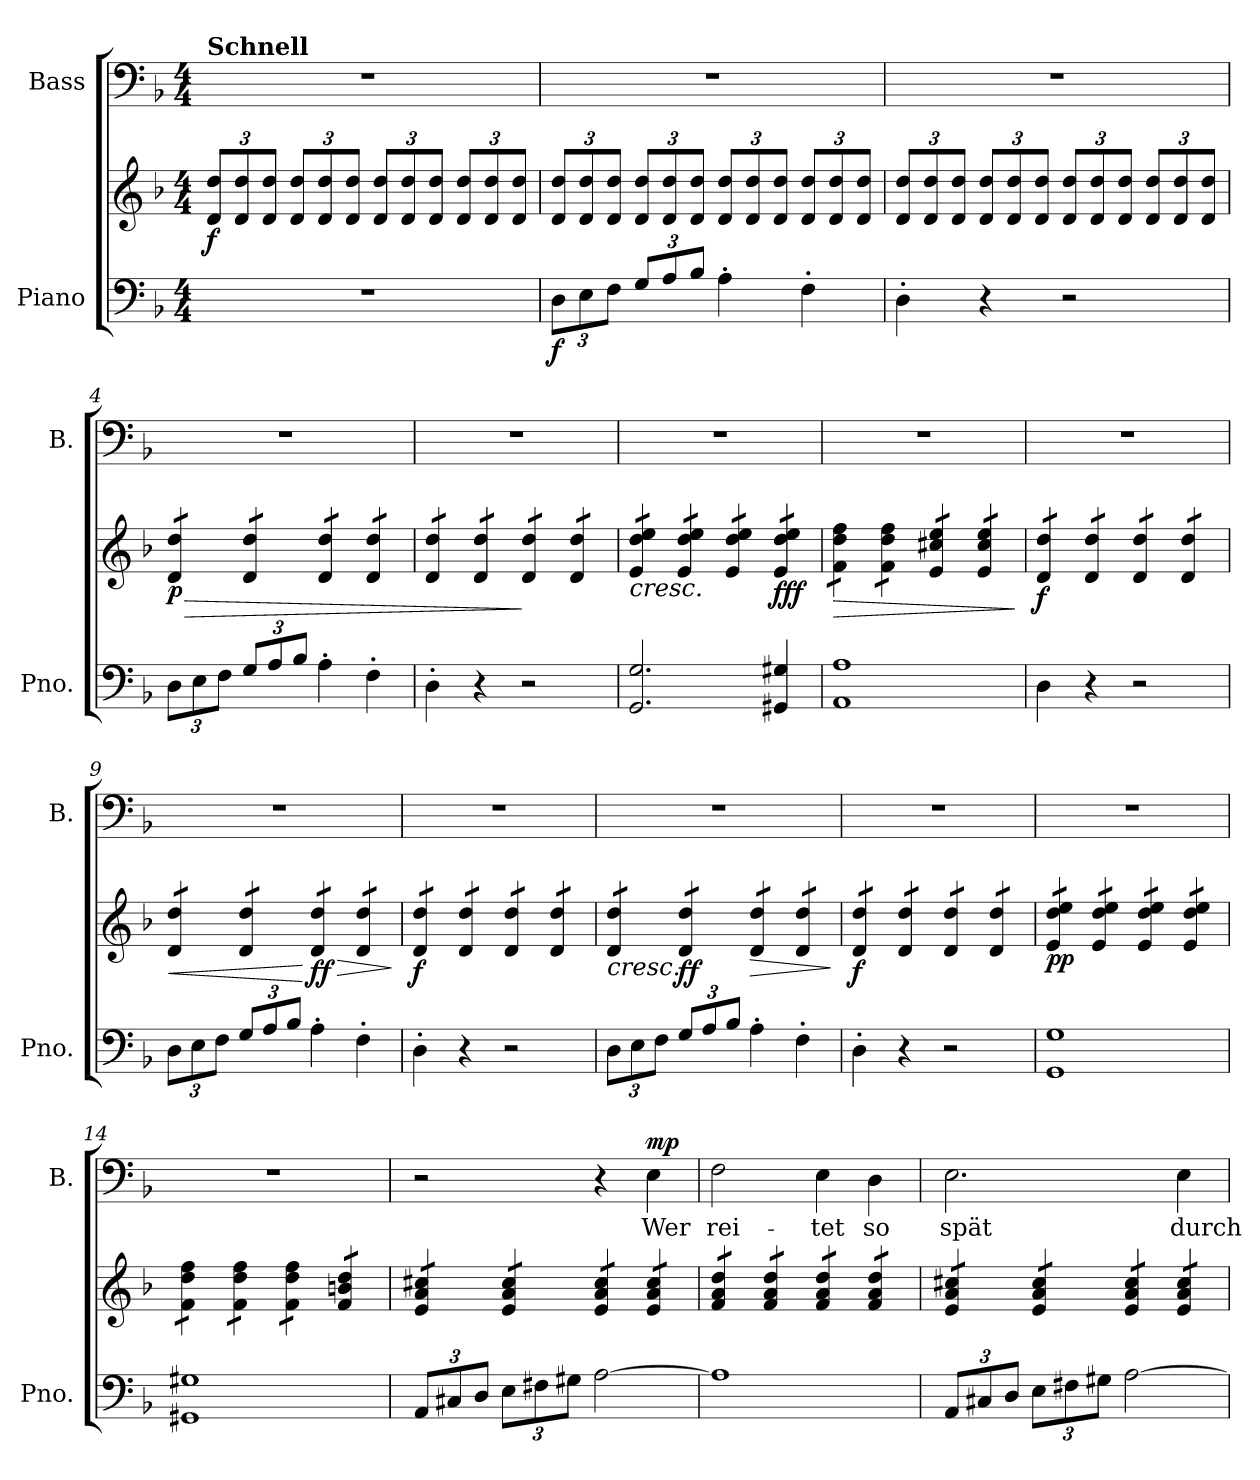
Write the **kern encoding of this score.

**kern	**kern	**dynam	**kern	**text	**dynam
*part2	*part2	*part2	*part1	*part1	*part1
*staff3	*staff2	*staff2/3	*staff1	*staff1	*staff1
*I"Piano	*	*	*I"Bass	*	*
*I'Pno.	*	*	*I'B.	*	*
*clefF4	*clefG2	*	*clefF4	*	*
*k[b-]	*k[b-]	*	*k[b-]	*	*
*M4/4	*M4/4	*	*M4/4	*	*
*MM152	*MM152	*	*MM152	*	*
*	*Xbrackettup	*	*	*	*
=1	=1	=1	=1	=1	=1
!	!	!	!LO:TX:a:B:t=Schnell	!	!
!	!	!LO:DY:b	!	!	!
1r	12d/ 12dd/L	f	1r	.	.
.	12d/ 12dd/	.	.	.	.
.	12d/ 12dd/J	.	.	.	.
.	12d/ 12dd/L	.	.	.	.
.	12d/ 12dd/	.	.	.	.
.	12d/ 12dd/J	.	.	.	.
.	12d/ 12dd/L	.	.	.	.
.	12d/ 12dd/	.	.	.	.
.	12d/ 12dd/J	.	.	.	.
.	12d/ 12dd/L	.	.	.	.
.	12d/ 12dd/	.	.	.	.
.	12d/ 12dd/J	.	.	.	.
=2	=2	=2	=2	=2	=2
*Xbrackettup	*	*	*	*	*
!	!	!LO:DY:b=2	!	!	!
*	*	*	*^	*	*
*	*	*	*	*^	*	*
*	*	*	*	*	*^	*	*
*	*	*	*	*	*	*^	*	*
12D\L	12d/ 12dd/L	f	1r	12ryy	6ryy	3ryy	3%2ryy	.	.
*	*	*	*MM153	*	*	*	*	*	*
12E\	12d/ 12dd/	.	.	3%2ryy	.	.	.	.	.
*	*	*	*MM158	*	*	*	*	*	*
12F\J	12d/ 12dd/J	.	.	.	3%2ryy	.	.	.	.
12G/L	12d/ 12dd/L	.	.	.	.	.	.	.	.
12A/	12d/ 12dd/	.	.	.	.	12ryy	.	.	.
*	*	*	*MM159	*	*	*	*	*	*
12B-/J	12d/ 12dd/J	.	.	.	.	3..ryy	.	.	.
4A'\	12d/ 12dd/L	.	.	.	.	.	.	.	.
.	12d/ 12dd/	.	.	.	.	.	.	.	.
*	*	*	*MM156	*	*	*	*	*	*
.	12d/ 12dd/J	.	.	.	.	.	3ryy	.	.
4F'\	12d/ 12dd/L	.	.	6.ryy	.	.	.	.	.
.	12d/ 12dd/	.	.	.	6ryy	.	.	.	.
.	12d/ 12dd/J	.	.	.	.	.	.	.	.
*	*	*	*v	*v	*v	*v	*v	*	*
=3	=3	=3	=3	=3	=3
*	*	*	*MM154	*	*
4D'\	12d/ 12dd/L	.	1r	.	.
.	12d/ 12dd/	.	.	.	.
.	12d/ 12dd/J	.	.	.	.
4r	12d/ 12dd/L	.	.	.	.
.	12d/ 12dd/	.	.	.	.
.	12d/ 12dd/J	.	.	.	.
2r	12d/ 12dd/L	.	.	.	.
.	12d/ 12dd/	.	.	.	.
.	12d/ 12dd/J	.	.	.	.
.	12d/ 12dd/L	.	.	.	.
.	12d/ 12dd/	.	.	.	.
.	12d/ 12dd/J	.	.	.	.
!!LO:LB:g=z
=4	=4	=4	=4	=4	=4
*	*brackettup	*	*	*	*
!	!	!LO:HP:b	!	!	!
!	!	!LO:DY:n=1:b	!	!	!
*	*tremolo	*	*	*	*
12D\L	12d/ 12dd/L	> p	1r	.	.
12E\	12d/ 12dd/	.	.	.	.
12F\J	12d/ 12dd/J	.	.	.	.
12G/L	12d/ 12dd/L	.	.	.	.
12A/	12d/ 12dd/	.	.	.	.
12B-/J	12d/ 12dd/J	.	.	.	.
4A'\	12d/ 12dd/L	.	.	.	.
.	12d/ 12dd/	.	.	.	.
.	12d/ 12dd/J	.	.	.	.
4F'\	12d/ 12dd/L	.	.	.	.
.	12d/ 12dd/	.	.	.	.
.	12d/ 12dd/J	.	.	.	.
=5	=5	=5	=5	=5	=5
4D'\	12d/ 12dd/L	.	1r	.	.
.	12d/ 12dd/	.	.	.	.
.	12d/ 12dd/J	.	.	.	.
4r	12d/ 12dd/L	.	.	.	.
.	12d/ 12dd/	.	.	.	.
.	12d/ 12dd/J	.	.	.	.
2r	12d/ 12dd/L	]	.	.	.
.	12d/ 12dd/	.	.	.	.
.	12d/ 12dd/J	.	.	.	.
.	12d/ 12dd/L	.	.	.	.
.	12d/ 12dd/	.	.	.	.
.	12d/ 12dd/J	.	.	.	.
=6	=6	=6	=6	=6	=6
!	!	!LO:HP:b	!	!	!
2.GG/ 2.G/	12e/ 12dd/ 12ee/L	<	1r	.	.
.	12e/ 12dd/ 12ee/	.	.	.	.
.	12e/ 12dd/ 12ee/J	.	.	.	.
.	12e/ 12dd/ 12ee/L	.	.	.	.
.	12e/ 12dd/ 12ee/	.	.	.	.
.	12e/ 12dd/ 12ee/J	.	.	.	.
.	12e/ 12dd/ 12ee/L	.	.	.	.
.	12e/ 12dd/ 12ee/	.	.	.	.
.	12e/ 12dd/ 12ee/J	.	.	.	.
!	!	!LO:DY:b	!	!	!
4GG#X/ 4G#X/	12e/ 12dd/ 12ee/L	fff	.	.	.
.	12e/ 12dd/ 12ee/	.	.	.	.
.	12e/ 12dd/ 12ee/J	.	.	.	.
.	.	[	.	.	.
=7	=7	=7	=7	=7	=7
*	*	*	*MM152	*	*
!	!	!LO:HP:b	!	!	!
1AA 1A	12f\ 12dd\ 12ff\L	>	1r	.	.
.	12f\ 12dd\ 12ff\	.	.	.	.
.	12f\ 12dd\ 12ff\J	.	.	.	.
.	12f\ 12dd\ 12ff\L	.	.	.	.
.	12f\ 12dd\ 12ff\	.	.	.	.
.	12f\ 12dd\ 12ff\J	.	.	.	.
.	12e/ 12cc#X/ 12ee/L	.	.	.	.
.	12e/ 12cc#X/ 12ee/	.	.	.	.
.	12e/ 12cc#X/ 12ee/J	.	.	.	.
.	12e/ 12cc#/ 12ee/L	.	.	.	.
.	12e/ 12cc#/ 12ee/	.	.	.	.
.	12e/ 12cc#/ 12ee/J	.	.	.	.
.	.	]	.	.	.
=8	=8	=8	=8	=8	=8
*	*	*	*MM154	*	*
!	!	!LO:DY:b	!	!	!
4D\	12d/ 12dd/L	f	1r	.	.
.	12d/ 12dd/	.	.	.	.
.	12d/ 12dd/J	.	.	.	.
4r	12d/ 12dd/L	.	.	.	.
.	12d/ 12dd/	.	.	.	.
.	12d/ 12dd/J	.	.	.	.
2r	12d/ 12dd/L	.	.	.	.
.	12d/ 12dd/	.	.	.	.
.	12d/ 12dd/J	.	.	.	.
.	12d/ 12dd/L	.	.	.	.
.	12d/ 12dd/	.	.	.	.
.	12d/ 12dd/J	.	.	.	.
!!LO:LB:g=z
=9	=9	=9	=9	=9	=9
!	!	!LO:HP:b	!	!	!
12D\L	12d/ 12dd/L	<	1r	.	.
12E\	12d/ 12dd/	.	.	.	.
12F\J	12d/ 12dd/J	.	.	.	.
12G/L	12d/ 12dd/L	.	.	.	.
12A/	12d/ 12dd/	.	.	.	.
12B-/J	12d/ 12dd/J	.	.	.	.
!	!	!LO:HP:n=1:b	!	!	!
!	!	!LO:DY:n=1:b	!	!	!
4A'\	12d/ 12dd/L	[ > ff	.	.	.
.	12d/ 12dd/	.	.	.	.
.	12d/ 12dd/J	.	.	.	.
4F'\	12d/ 12dd/L	.	.	.	.
.	12d/ 12dd/	.	.	.	.
.	12d/ 12dd/J	.	.	.	.
.	.	]	.	.	.
=10	=10	=10	=10	=10	=10
!	!	!LO:DY:b	!	!	!
4D'\	12d/ 12dd/L	f	1r	.	.
.	12d/ 12dd/	.	.	.	.
.	12d/ 12dd/J	.	.	.	.
4r	12d/ 12dd/L	.	.	.	.
.	12d/ 12dd/	.	.	.	.
.	12d/ 12dd/J	.	.	.	.
2r	12d/ 12dd/L	.	.	.	.
.	12d/ 12dd/	.	.	.	.
.	12d/ 12dd/J	.	.	.	.
.	12d/ 12dd/L	.	.	.	.
.	12d/ 12dd/	.	.	.	.
.	12d/ 12dd/J	.	.	.	.
=11	=11	=11	=11	=11	=11
!	!	!LO:HP:b	!	!	!
*	*	*	*^	*	*
*	*	*	*	*^	*	*
12D\L	12d/ 12dd/L	<	1r	2ryy	2.ryy	.	.
12E\	12d/ 12dd/	.	.	.	.	.	.
12F\J	12d/ 12dd/J	.	.	.	.	.	.
!	!	!LO:DY:b	!	!	!	!	!
12G/L	12d/ 12dd/L	ff	.	.	.	.	.
12A/	12d/ 12dd/	.	.	.	.	.	.
12B-/J	12d/ 12dd/J	.	.	.	.	.	.
*	*	*	*MM153	*	*	*	*
!	!	!LO:HP:n=1:b	!	!	!	!	!
4A'\	12d/ 12dd/L	[ >	.	2ryy	.	.	.
.	12d/ 12dd/	.	.	.	.	.	.
.	12d/ 12dd/J	.	.	.	.	.	.
*	*	*	*MM151	*	*	*	*
4F'\	12d/ 12dd/L	.	.	.	4ryy	.	.
.	12d/ 12dd/	.	.	.	.	.	.
.	12d/ 12dd/J	.	.	.	.	.	.
.	.	]	.	.	.	.	.
*	*	*	*v	*v	*v	*	*
=12	=12	=12	=12	=12	=12
*	*	*	*MM149	*	*
*	*	*	*^	*	*
*	*	*	*	*^	*	*
!	!	!LO:DY:b	!	!	!	!	!
*	*	*	*	*	*^	*	*
4D'\	12d/ 12dd/L	f	1r	4ryy	2ryy	2.ryy	.	.
.	12d/ 12dd/	.	.	.	.	.	.	.
.	12d/ 12dd/J	.	.	.	.	.	.	.
*	*	*	*MM150	*	*	*	*	*
4r	12d/ 12dd/L	.	.	2.ryy	.	.	.	.
.	12d/ 12dd/	.	.	.	.	.	.	.
.	12d/ 12dd/J	.	.	.	.	.	.	.
*	*	*	*MM151	*	*	*	*	*
2r	12d/ 12dd/L	.	.	.	2ryy	.	.	.
.	12d/ 12dd/	.	.	.	.	.	.	.
.	12d/ 12dd/J	.	.	.	.	.	.	.
*	*	*	*MM152	*	*	*	*	*
.	12d/ 12dd/L	.	.	.	.	4ryy	.	.
.	12d/ 12dd/	.	.	.	.	.	.	.
.	12d/ 12dd/J	.	.	.	.	.	.	.
*	*	*	*v	*v	*v	*v	*	*
=13	=13	=13	=13	=13	=13
*	*	*	*MM154	*	*
*	*	*	*^	*	*
*	*	*	*	*^	*	*
*	*	*	*	*	*^	*	*
!	!	!LO:DY:b	!	!	!	!	!	!
*	*	*	*v	*v	*v	*v	*	*
1GG 1G	12e/ 12dd/ 12ee/L	pp	1r	.	.
.	12e/ 12dd/ 12ee/	.	.	.	.
.	12e/ 12dd/ 12ee/J	.	.	.	.
.	12e/ 12dd/ 12ee/L	.	.	.	.
.	12e/ 12dd/ 12ee/	.	.	.	.
.	12e/ 12dd/ 12ee/J	.	.	.	.
.	12e/ 12dd/ 12ee/L	.	.	.	.
.	12e/ 12dd/ 12ee/	.	.	.	.
.	12e/ 12dd/ 12ee/J	.	.	.	.
.	12e/ 12dd/ 12ee/L	.	.	.	.
.	12e/ 12dd/ 12ee/	.	.	.	.
.	12e/ 12dd/ 12ee/J	.	.	.	.
!!LO:PB:g=z
=14	=14	=14	=14	=14	=14
1GG#X 1G#X	12f\ 12dd\ 12ff\L	.	1r	.	.
.	12f\ 12dd\ 12ff\	.	.	.	.
.	12f\ 12dd\ 12ff\J	.	.	.	.
.	12f\ 12dd\ 12ff\L	.	.	.	.
.	12f\ 12dd\ 12ff\	.	.	.	.
.	12f\ 12dd\ 12ff\J	.	.	.	.
.	12f\ 12dd\ 12ff\L	.	.	.	.
.	12f\ 12dd\ 12ff\	.	.	.	.
.	12f\ 12dd\ 12ff\J	.	.	.	.
.	12f/ 12bn/ 12dd/L	.	.	.	.
.	12f/ 12bn/ 12dd/	.	.	.	.
.	12f/ 12bn/ 12dd/J	.	.	.	.
=15	=15	=15	=15	=15	=15
12AA/L	12e/ 12a/ 12cc#X/L	.	2r	.	.
12C#X/	12e/ 12a/ 12cc#X/	.	.	.	.
12D/J	12e/ 12a/ 12cc#X/J	.	.	.	.
12E\L	12e/ 12a/ 12cc#/L	.	.	.	.
12F#X\	12e/ 12a/ 12cc#/	.	.	.	.
12G#X\J	12e/ 12a/ 12cc#/J	.	.	.	.
[2A\	12e/ 12a/ 12cc#/L	.	4r	.	.
.	12e/ 12a/ 12cc#/	.	.	.	.
.	12e/ 12a/ 12cc#/J	.	.	.	.
!	!	!	!	!LO:LY:b	!LO:DY:a
.	12e/ 12a/ 12cc#/L	.	4E\	Wer	mp
.	12e/ 12a/ 12cc#/	.	.	.	.
.	12e/ 12a/ 12cc#/J	.	.	.	.
=16	=16	=16	=16	=16	=16
!	!	!	!	!LO:LY:b	!
1A]	12f/ 12a/ 12dd/L	.	2F\	rei-	.
.	12f/ 12a/ 12dd/	.	.	.	.
.	12f/ 12a/ 12dd/J	.	.	.	.
.	12f/ 12a/ 12dd/L	.	.	.	.
.	12f/ 12a/ 12dd/	.	.	.	.
.	12f/ 12a/ 12dd/J	.	.	.	.
!	!	!	!	!LO:LY:b	!
.	12f/ 12a/ 12dd/L	.	4E\	-tet	.
.	12f/ 12a/ 12dd/	.	.	.	.
.	12f/ 12a/ 12dd/J	.	.	.	.
!	!	!	!	!LO:LY:b	!
.	12f/ 12a/ 12dd/L	.	4D\	so	.
.	12f/ 12a/ 12dd/	.	.	.	.
.	12f/ 12a/ 12dd/J	.	.	.	.
=17	=17	=17	=17	=17	=17
!	!	!	!	!LO:LY:b	!
12AA/L	12e/ 12a/ 12cc#X/L	.	2.E\	spät	.
12C#X/	12e/ 12a/ 12cc#X/	.	.	.	.
12D/J	12e/ 12a/ 12cc#X/J	.	.	.	.
12E\L	12e/ 12a/ 12cc#/L	.	.	.	.
12F#X\	12e/ 12a/ 12cc#/	.	.	.	.
12G#X\J	12e/ 12a/ 12cc#/J	.	.	.	.
[2A\	12e/ 12a/ 12cc#/L	.	.	.	.
.	12e/ 12a/ 12cc#/	.	.	.	.
.	12e/ 12a/ 12cc#/J	.	.	.	.
!	!	!	!	!LO:LY:b	!
.	12e/ 12a/ 12cc#/L	.	4E\	durch	.
.	12e/ 12a/ 12cc#/	.	.	.	.
.	12e/ 12a/ 12cc#/J	.	.	.	.
*	*Xtremolo	*	*	*	*
=	=	=	=	=	=
*-	*-	*-	*-	*-	*-
